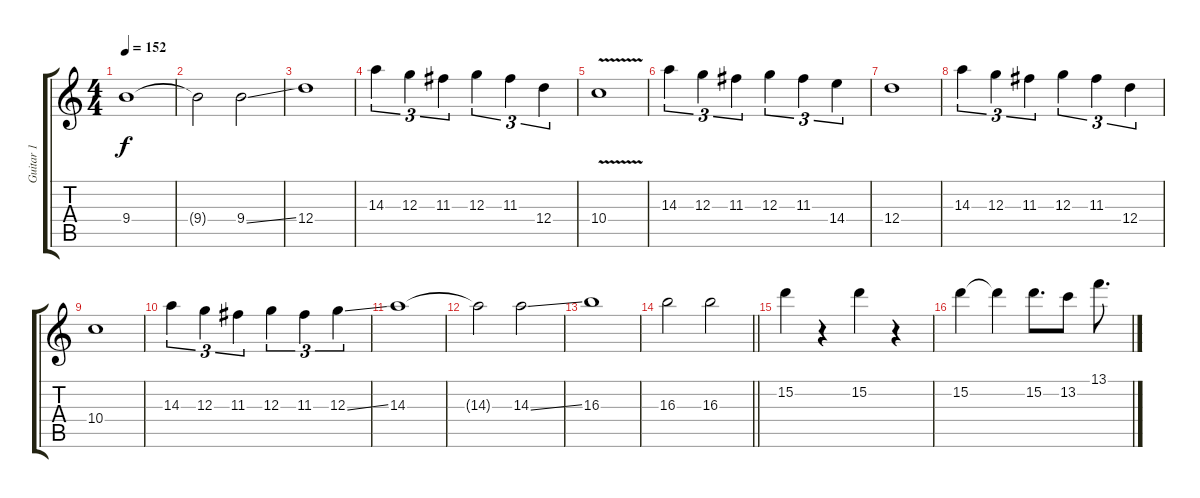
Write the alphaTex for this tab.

\track ("Guitar 1" "Guitar 1") {instrument overdrivenguitar}
\staff {score tabs}
\tuning (E4 B3 G3 D3 A2 E2) {hide}
\ts (4 4)
\tempo 152
\clef g2
\ks c
9.4.1{dy f} |
9.4{t}.2 9.4{ss}.2 |
12.4.1 |
14.3.4{tu (3 2)} 12.3.4{tu (3 2)} 11.3.4{tu (3 2)} 12.3.4{tu (3 2)} 11.3.4{tu (3 2)} 12.4.4{tu (3 2)} |
10.4{v}.1 |
14.3.4{tu (3 2)} 12.3.4{tu (3 2)} 11.3.4{tu (3 2)} 12.3.4{tu (3 2)} 11.3.4{tu (3 2)} 14.4.4{tu (3 2)} |
12.4.1 |
14.3.4{tu (3 2)} 12.3.4{tu (3 2)} 11.3.4{tu (3 2)} 12.3.4{tu (3 2)} 11.3.4{tu (3 2)} 12.4.4{tu (3 2)} |
10.4.1 |
14.3.4{tu (3 2)} 12.3.4{tu (3 2)} 11.3.4{tu (3 2)} 12.3.4{tu (3 2)} 11.3.4{tu (3 2)} 12.3{ss}.4{tu (3 2)} |
14.3.1 |
14.3{t}.2 14.3{ss}.2 |
16.3.1 |
\barLineRight lightlight
16.3.2 16.3.2 |
15.2.4 r.4 15.2.4 r.4 |
15.2.4 15.2{t}.4 15.2.8{d} 13.2.8 13.1.8{d}
